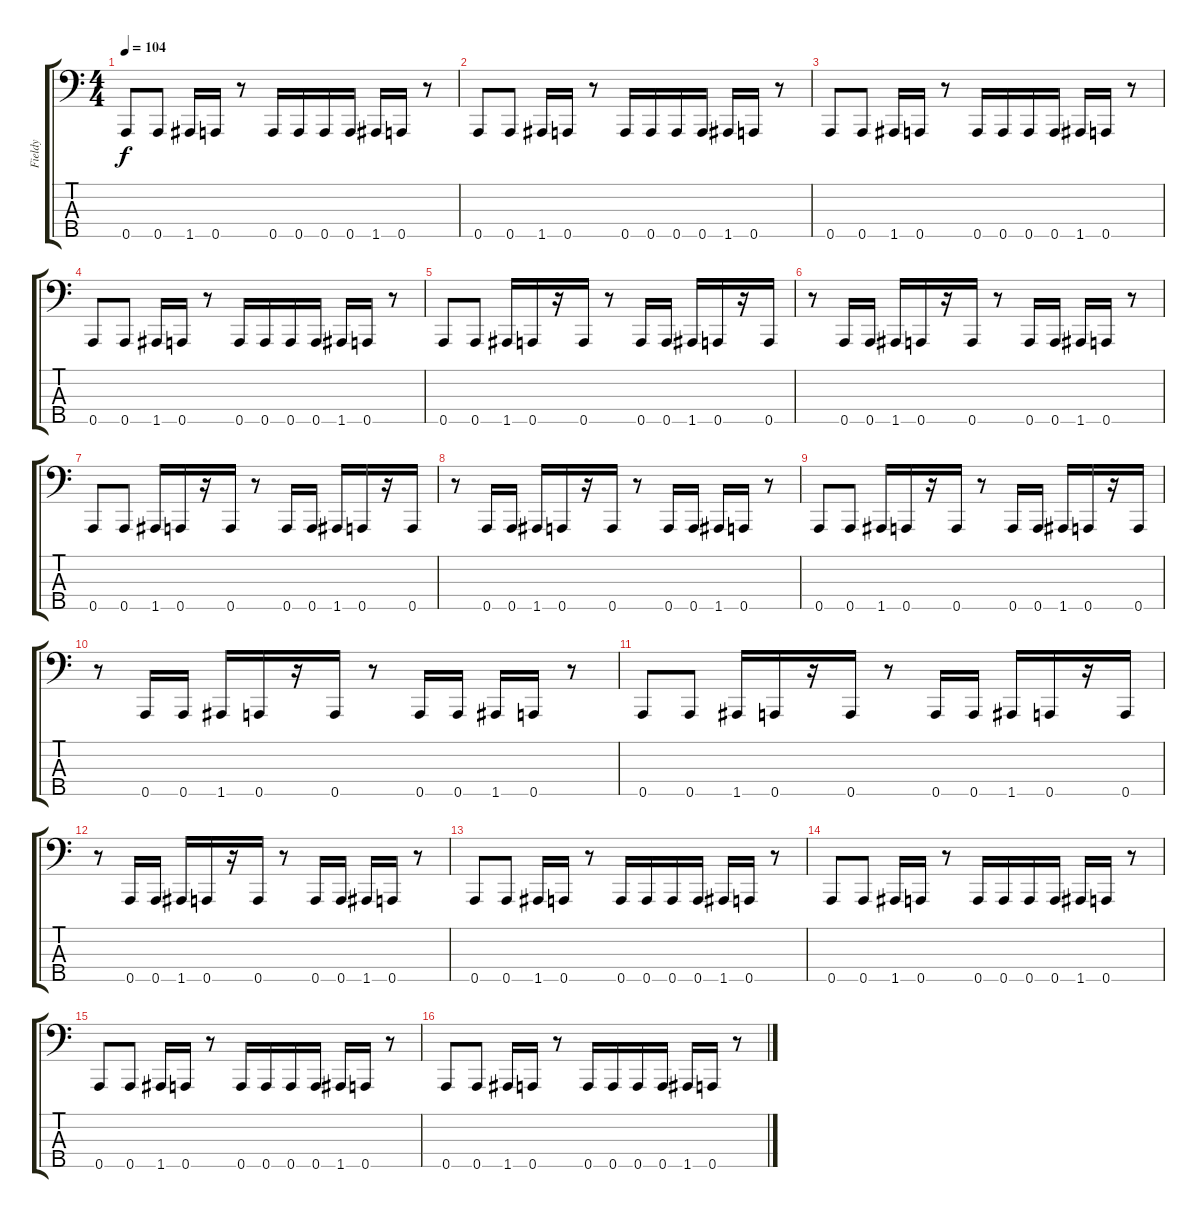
\track ("Fieldy" "Fieldy") {instrument slapbass1}
\staff {score tabs}
\tuning (F2 C2 G1 D1 A0) {hide}
\ts (4 4)
\tempo 104
\clef f4
\ks c
0.5.8{dy f} 0.5.8 1.5.16 0.5.16 r.8 0.5.16 0.5.16 0.5.16 0.5.16 1.5.16 0.5.16 r.8 |
0.5.8 0.5.8 1.5.16 0.5.16 r.8 0.5.16 0.5.16 0.5.16 0.5.16 1.5.16 0.5.16 r.8 |
0.5.8 0.5.8 1.5.16 0.5.16 r.8 0.5.16 0.5.16 0.5.16 0.5.16 1.5.16 0.5.16 r.8 |
0.5.8 0.5.8 1.5.16 0.5.16 r.8 0.5.16 0.5.16 0.5.16 0.5.16 1.5.16 0.5.16 r.8 |
0.5.8 0.5.8 1.5.16 0.5.16 r.16 0.5.16 r.8 0.5.16 0.5.16 1.5.16 0.5.16 r.16 0.5.16 |
r.8 0.5.16 0.5.16 1.5.16 0.5.16 r.16 0.5.16 r.8 0.5.16 0.5.16 1.5.16 0.5.16 r.8 |
0.5.8 0.5.8 1.5.16 0.5.16 r.16 0.5.16 r.8 0.5.16 0.5.16 1.5.16 0.5.16 r.16 0.5.16 |
r.8 0.5.16 0.5.16 1.5.16 0.5.16 r.16 0.5.16 r.8 0.5.16 0.5.16 1.5.16 0.5.16 r.8 |
0.5.8 0.5.8 1.5.16 0.5.16 r.16 0.5.16 r.8 0.5.16 0.5.16 1.5.16 0.5.16 r.16 0.5.16 |
r.8 0.5.16 0.5.16 1.5.16 0.5.16 r.16 0.5.16 r.8 0.5.16 0.5.16 1.5.16 0.5.16 r.8 |
0.5.8 0.5.8 1.5.16 0.5.16 r.16 0.5.16 r.8 0.5.16 0.5.16 1.5.16 0.5.16 r.16 0.5.16 |
r.8 0.5.16 0.5.16 1.5.16 0.5.16 r.16 0.5.16 r.8 0.5.16 0.5.16 1.5.16 0.5.16 r.8 |
0.5.8 0.5.8 1.5.16 0.5.16 r.8 0.5.16 0.5.16 0.5.16 0.5.16 1.5.16 0.5.16 r.8 |
0.5.8 0.5.8 1.5.16 0.5.16 r.8 0.5.16 0.5.16 0.5.16 0.5.16 1.5.16 0.5.16 r.8 |
0.5.8 0.5.8 1.5.16 0.5.16 r.8 0.5.16 0.5.16 0.5.16 0.5.16 1.5.16 0.5.16 r.8 |
0.5.8 0.5.8 1.5.16 0.5.16 r.8 0.5.16 0.5.16 0.5.16 0.5.16 1.5.16 0.5.16 r.8
